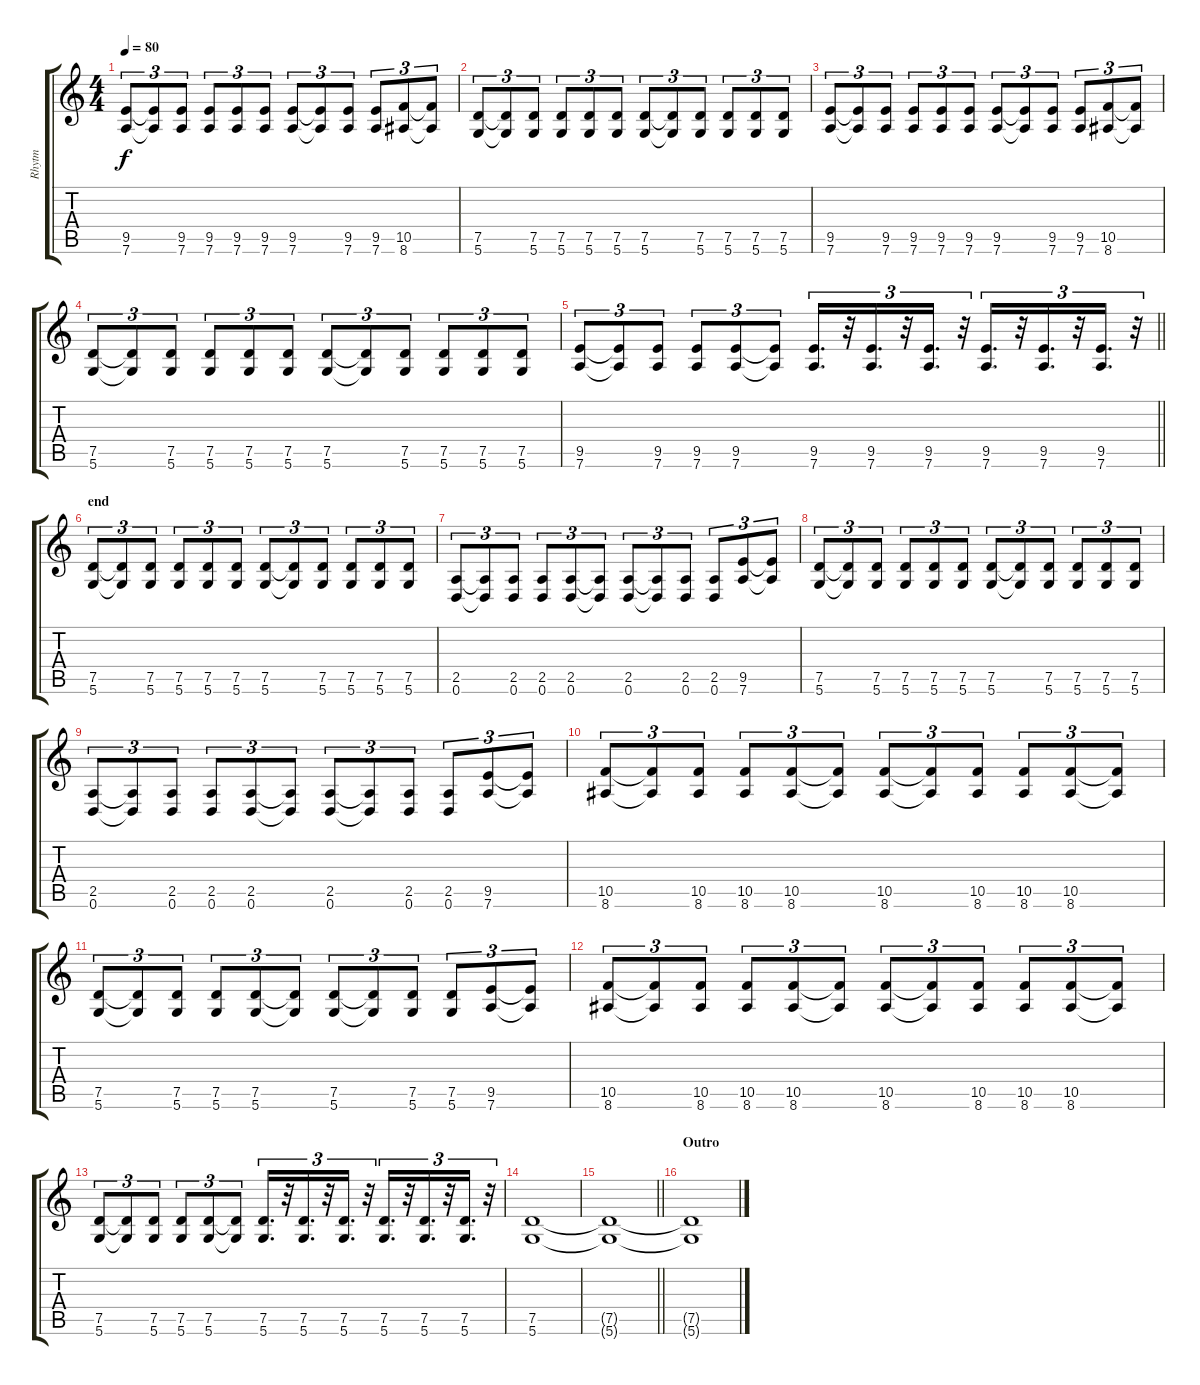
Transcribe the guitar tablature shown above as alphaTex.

\track ("Rhytm" "Rhytm") {instrument distortionguitar}
\staff {score tabs}
\tuning (D4 A3 F3 C3 G2 D2) {hide}
\ts (4 4)
\tempo 80
\clef g2
\ks c
(9.5 7.6).8{tu (3 2) dy f} (9.5{t} 7.6{t}).8{tu (3 2)} (9.5 7.6).8{tu (3 2)} (9.5 7.6).8{tu (3 2)} (9.5 7.6).8{tu (3 2)} (9.5 7.6).8{tu (3 2)} (9.5 7.6).8{tu (3 2)} (9.5{t} 7.6{t}).8{tu (3 2)} (9.5 7.6).8{tu (3 2)} (9.5 7.6).8{tu (3 2)} (10.5 8.6).8{tu (3 2)} (10.5{t} 8.6{t}).8{tu (3 2)} |
(7.5 5.6).8{tu (3 2)} (7.5{t} 5.6{t}).8{tu (3 2)} (7.5 5.6).8{tu (3 2)} (7.5 5.6).8{tu (3 2)} (7.5 5.6).8{tu (3 2)} (7.5 5.6).8{tu (3 2)} (7.5 5.6).8{tu (3 2)} (7.5{t} 5.6{t}).8{tu (3 2)} (7.5 5.6).8{tu (3 2)} (7.5 5.6).8{tu (3 2)} (7.5 5.6).8{tu (3 2)} (7.5 5.6).8{tu (3 2)} |
(9.5 7.6).8{tu (3 2)} (9.5{t} 7.6{t}).8{tu (3 2)} (9.5 7.6).8{tu (3 2)} (9.5 7.6).8{tu (3 2)} (9.5 7.6).8{tu (3 2)} (9.5 7.6).8{tu (3 2)} (9.5 7.6).8{tu (3 2)} (9.5{t} 7.6{t}).8{tu (3 2)} (9.5 7.6).8{tu (3 2)} (9.5 7.6).8{tu (3 2)} (10.5 8.6).8{tu (3 2)} (10.5{t} 8.6{t}).8{tu (3 2)} |
(7.5 5.6).8{tu (3 2)} (7.5{t} 5.6{t}).8{tu (3 2)} (7.5 5.6).8{tu (3 2)} (7.5 5.6).8{tu (3 2)} (7.5 5.6).8{tu (3 2)} (7.5 5.6).8{tu (3 2)} (7.5 5.6).8{tu (3 2)} (7.5{t} 5.6{t}).8{tu (3 2)} (7.5 5.6).8{tu (3 2)} (7.5 5.6).8{tu (3 2)} (7.5 5.6).8{tu (3 2)} (7.5 5.6).8{tu (3 2)} |
\barLineRight lightlight
(9.5 7.6).8{tu (3 2)} (9.5{t} 7.6{t}).8{tu (3 2)} (9.5 7.6).8{tu (3 2)} (9.5 7.6).8{tu (3 2)} (9.5 7.6).8{tu (3 2)} (9.5{t} 7.6{t}).8{tu (3 2)} (9.5 7.6).16{d tu (3 2)} r.32{tu (3 2)} (9.5 7.6).16{d tu (3 2)} r.32{tu (3 2)} (9.5 7.6).16{d tu (3 2)} r.32{tu (3 2)} (9.5 7.6).16{d tu (3 2)} r.32{tu (3 2)} (9.5 7.6).16{d tu (3 2)} r.32{tu (3 2)} (9.5 7.6).16{d tu (3 2)} r.32{tu (3 2)} |
\section ("" "end")
(7.5 5.6).8{tu (3 2)} (7.5{t} 5.6{t}).8{tu (3 2)} (7.5 5.6).8{tu (3 2)} (7.5 5.6).8{tu (3 2)} (7.5 5.6).8{tu (3 2)} (7.5 5.6).8{tu (3 2)} (7.5 5.6).8{tu (3 2)} (7.5{t} 5.6{t}).8{tu (3 2)} (7.5 5.6).8{tu (3 2)} (7.5 5.6).8{tu (3 2)} (7.5 5.6).8{tu (3 2)} (7.5 5.6).8{tu (3 2)} |
(2.5 0.6).8{tu (3 2)} (2.5{t} 0.6{t}).8{tu (3 2)} (2.5 0.6).8{tu (3 2)} (2.5 0.6).8{tu (3 2)} (2.5 0.6).8{tu (3 2)} (2.5{t} 0.6{t}).8{tu (3 2)} (2.5 0.6).8{tu (3 2)} (2.5{t} 0.6{t}).8{tu (3 2)} (2.5 0.6).8{tu (3 2)} (2.5 0.6).8{tu (3 2)} (9.5 7.6).8{tu (3 2)} (9.5{t} 7.6{t}).8{tu (3 2)} |
(7.5 5.6).8{tu (3 2)} (7.5{t} 5.6{t}).8{tu (3 2)} (7.5 5.6).8{tu (3 2)} (7.5 5.6).8{tu (3 2)} (7.5 5.6).8{tu (3 2)} (7.5 5.6).8{tu (3 2)} (7.5 5.6).8{tu (3 2)} (7.5{t} 5.6{t}).8{tu (3 2)} (7.5 5.6).8{tu (3 2)} (7.5 5.6).8{tu (3 2)} (7.5 5.6).8{tu (3 2)} (7.5 5.6).8{tu (3 2)} |
(2.5 0.6).8{tu (3 2)} (2.5{t} 0.6{t}).8{tu (3 2)} (2.5 0.6).8{tu (3 2)} (2.5 0.6).8{tu (3 2)} (2.5 0.6).8{tu (3 2)} (2.5{t} 0.6{t}).8{tu (3 2)} (2.5 0.6).8{tu (3 2)} (2.5{t} 0.6{t}).8{tu (3 2)} (2.5 0.6).8{tu (3 2)} (2.5 0.6).8{tu (3 2)} (9.5 7.6).8{tu (3 2)} (9.5{t} 7.6{t}).8{tu (3 2)} |
(10.5 8.6).8{tu (3 2)} (10.5{t} 8.6{t}).8{tu (3 2)} (10.5 8.6).8{tu (3 2)} (10.5 8.6).8{tu (3 2)} (10.5 8.6).8{tu (3 2)} (10.5{t} 8.6{t}).8{tu (3 2)} (10.5 8.6).8{tu (3 2)} (10.5{t} 8.6{t}).8{tu (3 2)} (10.5 8.6).8{tu (3 2)} (10.5 8.6).8{tu (3 2)} (10.5 8.6).8{tu (3 2)} (10.5{t} 8.6{t}).8{tu (3 2)} |
(7.5 5.6).8{tu (3 2)} (7.5{t} 5.6{t}).8{tu (3 2)} (7.5 5.6).8{tu (3 2)} (7.5 5.6).8{tu (3 2)} (7.5 5.6).8{tu (3 2)} (7.5{t} 5.6{t}).8{tu (3 2)} (7.5 5.6).8{tu (3 2)} (7.5{t} 5.6{t}).8{tu (3 2)} (7.5 5.6).8{tu (3 2)} (7.5 5.6).8{tu (3 2)} (9.5 7.6).8{tu (3 2)} (9.5{t} 7.6{t}).8{tu (3 2)} |
(10.5 8.6).8{tu (3 2)} (10.5{t} 8.6{t}).8{tu (3 2)} (10.5 8.6).8{tu (3 2)} (10.5 8.6).8{tu (3 2)} (10.5 8.6).8{tu (3 2)} (10.5{t} 8.6{t}).8{tu (3 2)} (10.5 8.6).8{tu (3 2)} (10.5{t} 8.6{t}).8{tu (3 2)} (10.5 8.6).8{tu (3 2)} (10.5 8.6).8{tu (3 2)} (10.5 8.6).8{tu (3 2)} (10.5{t} 8.6{t}).8{tu (3 2)} |
(7.5 5.6).8{tu (3 2)} (7.5{t} 5.6{t}).8{tu (3 2)} (7.5 5.6).8{tu (3 2)} (7.5 5.6).8{tu (3 2)} (7.5 5.6).8{tu (3 2)} (7.5{t} 5.6{t}).8{tu (3 2)} (7.5 5.6).16{d tu (3 2)} r.32{tu (3 2)} (7.5 5.6).16{d tu (3 2)} r.32{tu (3 2)} (7.5 5.6).16{d tu (3 2)} r.32{tu (3 2)} (7.5 5.6).16{d tu (3 2)} r.32{tu (3 2)} (7.5 5.6).16{d tu (3 2)} r.32{tu (3 2)} (7.5 5.6).16{d tu (3 2)} r.32{tu (3 2)} |
(7.5 5.6).1 |
\barLineRight lightlight
(7.5{t} 5.6{t}).1 |
\section ("" "Outro")
(7.5{t} 5.6{t}).1
